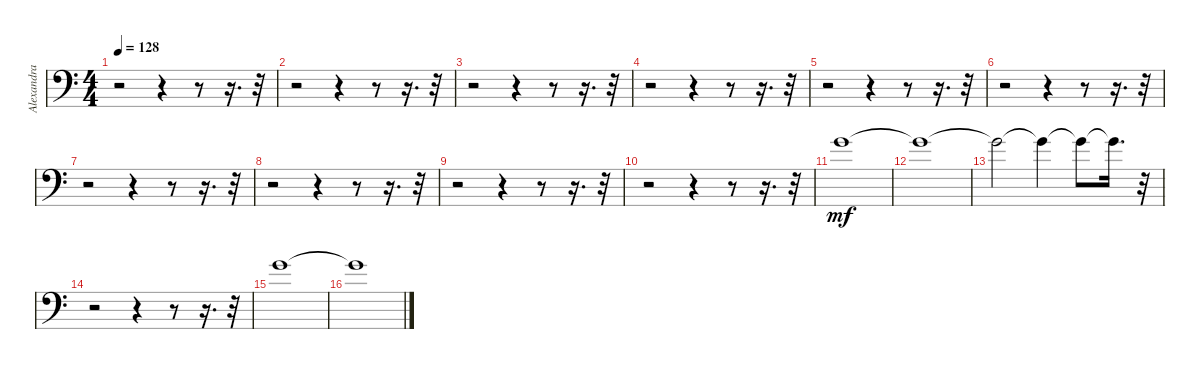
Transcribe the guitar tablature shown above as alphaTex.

\track ("Alexandra Stan - Mr Saxobeat" "Alexandra ") {instrument recorder}
\staff {score}
\tuning (E4 B3 G3 D3 A2 E2 B1) {hide}
\ts (4 4)
\tempo 128
\clef f4
\ks c
r.2{dy mf} r.4 r.8 r.16{d} r.32 |
r.2 r.4 r.8 r.16{d} r.32 |
r.2 r.4 r.8 r.16{d} r.32 |
r.2 r.4 r.8 r.16{d} r.32 |
r.2 r.4 r.8 r.16{d} r.32 |
r.2 r.4 r.8 r.16{d} r.32 |
r.2 r.4 r.8 r.16{d} r.32 |
r.2 r.4 r.8 r.16{d} r.32 |
r.2 r.4 r.8 r.16{d} r.32 |
r.2 r.4 r.8 r.16{d} r.32 |
3.1.1 |
3.1{t}.1 |
3.1{t}.2 3.1{t}.4 3.1{t}.8 3.1{t}.16{d} r.32 |
r.2 r.4 r.8 r.16{d} r.32 |
3.1.1 |
3.1{t}.1
